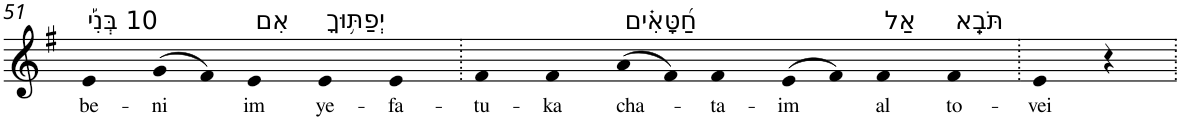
**kern	**text
*part1	*part1
*staff1	*staff1
*I"Piano	*
*I'Pno	*
!!LO:PB:g=z
*clefG2	*
*k[f#]	*
*G:	*
=51	=51
!LO:TX:a:t=10 בְּנִ֡י	!
!	!LO:LY:b
4e	be-
!	!LO:LY:b
(>8g	-ni
8f#)	.
!LO:TX:a:t=אִם	!
!	!LO:LY:b
4e	im
!LO:TX:a:t=יְפַתּ֥וּךָ	!
!	!LO:LY:b
4e	ye-
!	!LO:LY:b
4e	-fa-
=52.	=52.
!	!LO:LY:b
4f#	-tu-
!	!LO:LY:b
4f#	-ka
!LO:TX:a:t=חַ֝טָּאִ֗ים	!
!	!LO:LY:b
(>8a	cha-
8f#)	.
!	!LO:LY:b
4f#	-ta-
!	!LO:LY:b
(>8e	-im
8f#)	.
!LO:TX:a:t=אַל	!
!	!LO:LY:b
4f#	al
!LO:TX:a:t=תֹּבֵֽא	!
!	!LO:LY:b
4f#	to-
=53.	=53.
!	!LO:LY:b
4e	-vei
4r	.
=.	=.
*-	*-
